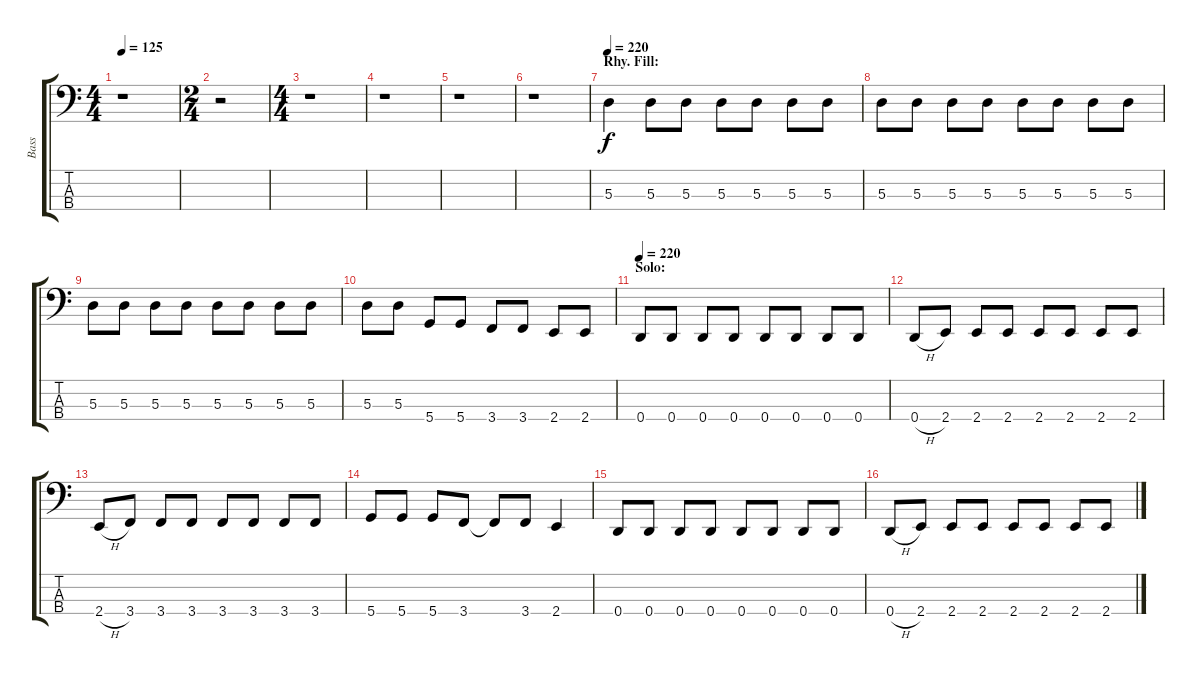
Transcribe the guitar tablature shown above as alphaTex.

\track ("Bass" "Bass") {instrument electricbasspick}
\staff {score tabs}
\tuning (G2 D2 A1 D1) {hide}
\ts (4 4)
\tempo 125
\clef f4
\ks c
r.1{dy f} |
\ts (2 4)
r.2 |
\ts (4 4)
r.1 |
r.1 |
r.1 |
r.1 |
\section ("" "Rhy. Fill:")
\tempo 220
5.3.4 5.3.8 5.3.8 5.3.8 5.3.8 5.3.8 5.3.8 |
5.3.8 5.3.8 5.3.8 5.3.8 5.3.8 5.3.8 5.3.8 5.3.8 |
5.3.8 5.3.8 5.3.8 5.3.8 5.3.8 5.3.8 5.3.8 5.3.8 |
5.3.8 5.3.8 5.4.8 5.4.8 3.4.8 3.4.8 2.4.8 2.4.8 |
\section ("" "Solo:")
\tempo 220
0.4.8 0.4.8 0.4.8 0.4.8 0.4.8 0.4.8 0.4.8 0.4.8 |
0.4{h}.8 2.4.8 2.4.8 2.4.8 2.4.8 2.4.8 2.4.8 2.4.8 |
2.4{h}.8 3.4.8 3.4.8 3.4.8 3.4.8 3.4.8 3.4.8 3.4.8 |
5.4.8 5.4.8 5.4.8 3.4.8 3.4{t}.8 3.4.8 2.4.4 |
0.4.8 0.4.8 0.4.8 0.4.8 0.4.8 0.4.8 0.4.8 0.4.8 |
0.4{h}.8 2.4.8 2.4.8 2.4.8 2.4.8 2.4.8 2.4.8 2.4.8
